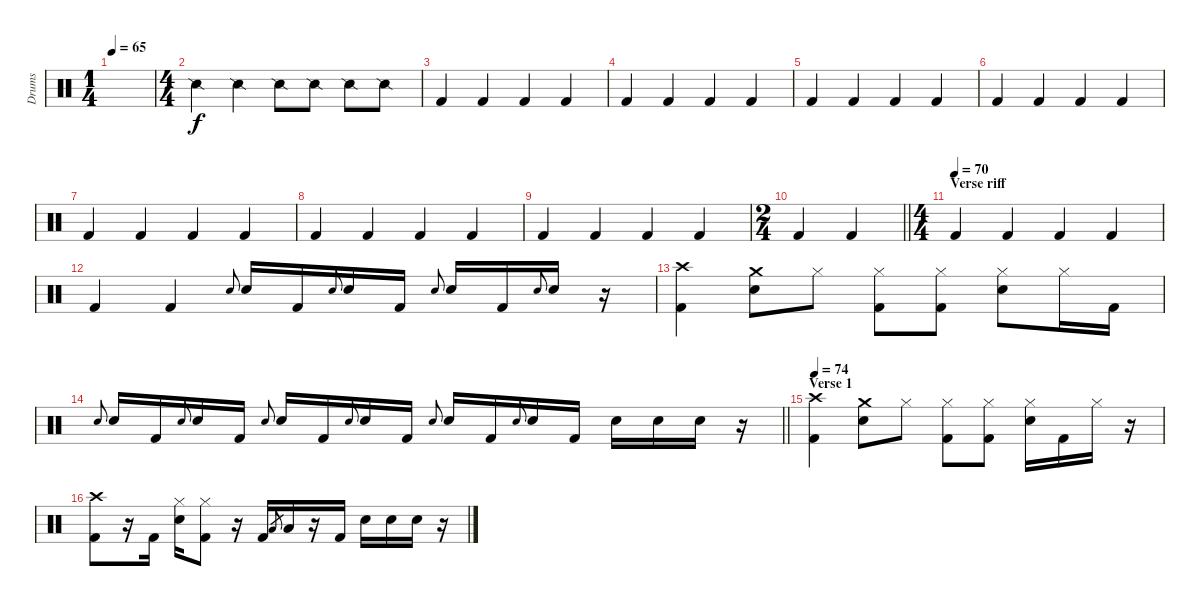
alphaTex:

\track ("Drums" "Drums") {instrument percussion}
\staff {score}
\articulation defaults
\ts (1 4)
\tempo 65
\clef neutral
\ks c
|
\ts (4 4)
"Snare (side stick) 2".4 "Snare (side stick) 2".4 "Snare (side stick) 2".8 "Snare (side stick) 2".8 "Snare (side stick) 2".8 "Snare (side stick) 2".8 |
"Kick (hit) 2".4{volume 5} "Kick (hit) 2".4{volume 16} "Kick (hit) 2".4 "Kick (hit) 2".4 |
"Kick (hit) 2".4 "Kick (hit) 2".4 "Kick (hit) 2".4 "Kick (hit) 2".4 |
"Kick (hit) 2".4 "Kick (hit) 2".4 "Kick (hit) 2".4 "Kick (hit) 2".4 |
"Kick (hit) 2".4 "Kick (hit) 2".4 "Kick (hit) 2".4 "Kick (hit) 2".4 |
"Kick (hit) 2".4 "Kick (hit) 2".4 "Kick (hit) 2".4 "Kick (hit) 2".4 |
"Kick (hit) 2".4 "Kick (hit) 2".4 "Kick (hit) 2".4 "Kick (hit) 2".4 |
"Kick (hit) 2".4 "Kick (hit) 2".4 "Kick (hit) 2".4 "Kick (hit) 2".4 |
\ts (2 4)
\barLineRight lightlight "Kick (hit) 2".4 "Kick (hit) 2".4
|
\ts (4 4)
\section ("" "Verse riff")
\tempo (70)
"Kick (hit) 2".4 "Kick (hit) 2".4 "Kick (hit) 2".4 "Kick (hit) 2".4 |
"Kick (hit) 2".4 "Kick (hit) 2".4 "Snare (hit) 2".8{gr onbeat} "Snare (hit) 2".16 "Kick (hit) 2".16 "Snare (hit) 2".8{gr onbeat} "Snare (hit) 2".16 "Kick (hit) 2".16 "Snare (hit) 2".8{gr onbeat} "Snare (hit) 2".16 "Kick (hit) 2".16 "Snare (hit) 2".8{gr onbeat} "Snare (hit) 2".16 r.16 |
("Crash high (hit)" "Kick (hit) 2").4 ("Crash medium (hit)" "Snare (hit) 2").8 "Hi-Hat (closed)".8 ("Hi-Hat (closed)" "Kick (hit) 2").8 ("Hi-Hat (closed)" "Kick (hit) 2").8 ("Hi-Hat (closed)" "Snare (hit) 2").8 "Hi-Hat (closed)".16 "Kick (hit) 2".16 |
\barLineRight lightlight "Snare (hit) 2".8{gr onbeat} "Snare (hit) 2".16 "Kick (hit) 2".16 "Snare (hit) 2".8{gr onbeat} "Snare (hit) 2".16 "Kick (hit) 2".16 "Snare (hit) 2".8{gr onbeat} "Snare (hit) 2".16 "Kick (hit) 2".16 "Snare (hit) 2".8{gr onbeat} "Snare (hit) 2".16 "Kick (hit) 2".16 "Snare (hit) 2".8{gr onbeat} "Snare (hit) 2".16 "Kick (hit) 2".16 "Snare (hit) 2".8{gr onbeat} "Snare (hit) 2".16 "Kick (hit) 2".16 "Snare (hit) 2".16 "Snare (hit) 2".16 "Snare (hit) 2".16
r.16 |
\section ("" "Verse 1")
\tempo 74
("Crash high (hit)" "Kick (hit) 2").4 ("Crash medium (hit)" "Snare (hit) 2").8 "Hi-Hat (closed)".8 ("Hi-Hat (closed)" "Kick (hit) 2").8 ("Hi-Hat (closed)" "Kick (hit) 2").8 ("Hi-Hat (closed)" "Snare (hit) 2").16 "Kick (hit) 2".16 "Hi-Hat (closed)".16 r.16 |
("Crash high (hit)" "Kick (hit) 2").8 r.16 "Kick (hit) 2".16 ("Hi-Hat (closed)" "Snare (hit) 2").16 ("Hi-Hat (closed)" "Kick (hit) 2").8 r.16 "Kick (hit) 2".16 "Low Tom (hit)".8{gr} "Low Tom (hit)".16 r.16 "Kick (hit) 2".16 "Snare (hit) 2".16 "Snare (hit) 2".16 "Snare (hit) 2".16 r.16
